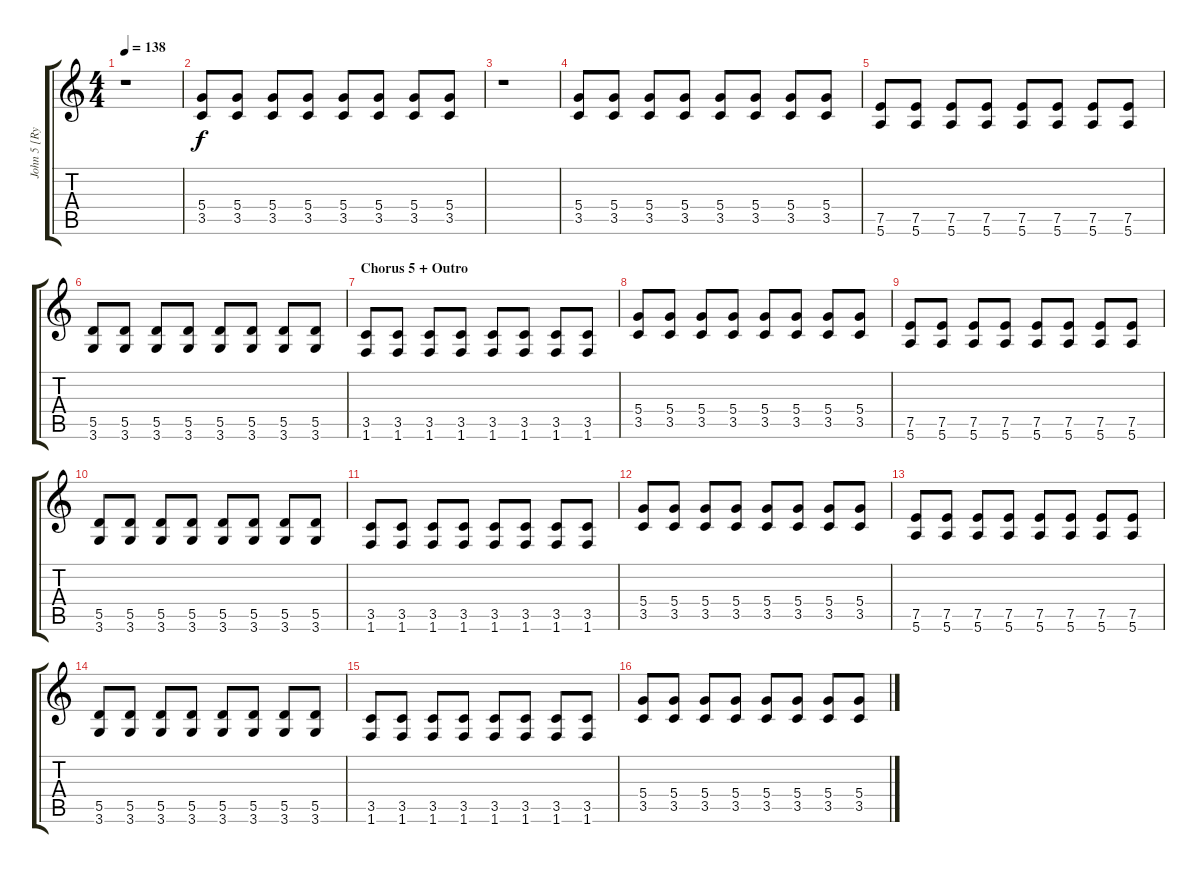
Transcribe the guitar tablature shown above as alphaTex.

\track ("John 5 [Rythm guitar]" "John 5 [Ry") {instrument distortionguitar}
\staff {score tabs}
\tuning (E4 B3 G3 D3 A2 E2) {hide}
\ts (4 4)
\tempo 138
\clef g2
\ks c
r.1{dy f} |
(5.4 3.5).8 (5.4 3.5).8 (5.4 3.5).8 (5.4 3.5).8 (5.4 3.5).8 (5.4 3.5).8 (5.4 3.5).8 (5.4 3.5).8 |
r.1 |
(5.4 3.5).8 (5.4 3.5).8 (5.4 3.5).8 (5.4 3.5).8 (5.4 3.5).8 (5.4 3.5).8 (5.4 3.5).8 (5.4 3.5).8 |
(7.5 5.6).8 (7.5 5.6).8 (7.5 5.6).8 (7.5 5.6).8 (7.5 5.6).8 (7.5 5.6).8 (7.5 5.6).8 (7.5 5.6).8 |
(5.5 3.6).8 (5.5 3.6).8 (5.5 3.6).8 (5.5 3.6).8 (5.5 3.6).8 (5.5 3.6).8 (5.5 3.6).8 (5.5 3.6).8 |
\section ("" "Chorus 5 + Outro")
(3.5 1.6).8 (3.5 1.6).8 (3.5 1.6).8 (3.5 1.6).8 (3.5 1.6).8 (3.5 1.6).8 (3.5 1.6).8 (3.5 1.6).8 |
(5.4 3.5).8 (5.4 3.5).8 (5.4 3.5).8 (5.4 3.5).8 (5.4 3.5).8 (5.4 3.5).8 (5.4 3.5).8 (5.4 3.5).8 |
(7.5 5.6).8 (7.5 5.6).8 (7.5 5.6).8 (7.5 5.6).8 (7.5 5.6).8 (7.5 5.6).8 (7.5 5.6).8 (7.5 5.6).8 |
(5.5 3.6).8 (5.5 3.6).8 (5.5 3.6).8 (5.5 3.6).8 (5.5 3.6).8 (5.5 3.6).8 (5.5 3.6).8 (5.5 3.6).8 |
(3.5 1.6).8 (3.5 1.6).8 (3.5 1.6).8 (3.5 1.6).8 (3.5 1.6).8 (3.5 1.6).8 (3.5 1.6).8 (3.5 1.6).8 |
(5.4 3.5).8 (5.4 3.5).8 (5.4 3.5).8 (5.4 3.5).8 (5.4 3.5).8 (5.4 3.5).8 (5.4 3.5).8 (5.4 3.5).8 |
(7.5 5.6).8 (7.5 5.6).8 (7.5 5.6).8 (7.5 5.6).8 (7.5 5.6).8 (7.5 5.6).8 (7.5 5.6).8 (7.5 5.6).8 |
(5.5 3.6).8 (5.5 3.6).8 (5.5 3.6).8 (5.5 3.6).8 (5.5 3.6).8 (5.5 3.6).8 (5.5 3.6).8 (5.5 3.6).8 |
(3.5 1.6).8 (3.5 1.6).8 (3.5 1.6).8 (3.5 1.6).8 (3.5 1.6).8 (3.5 1.6).8 (3.5 1.6).8 (3.5 1.6).8 |
(5.4 3.5).8 (5.4 3.5).8 (5.4 3.5).8 (5.4 3.5).8 (5.4 3.5).8 (5.4 3.5).8 (5.4 3.5).8 (5.4 3.5).8
